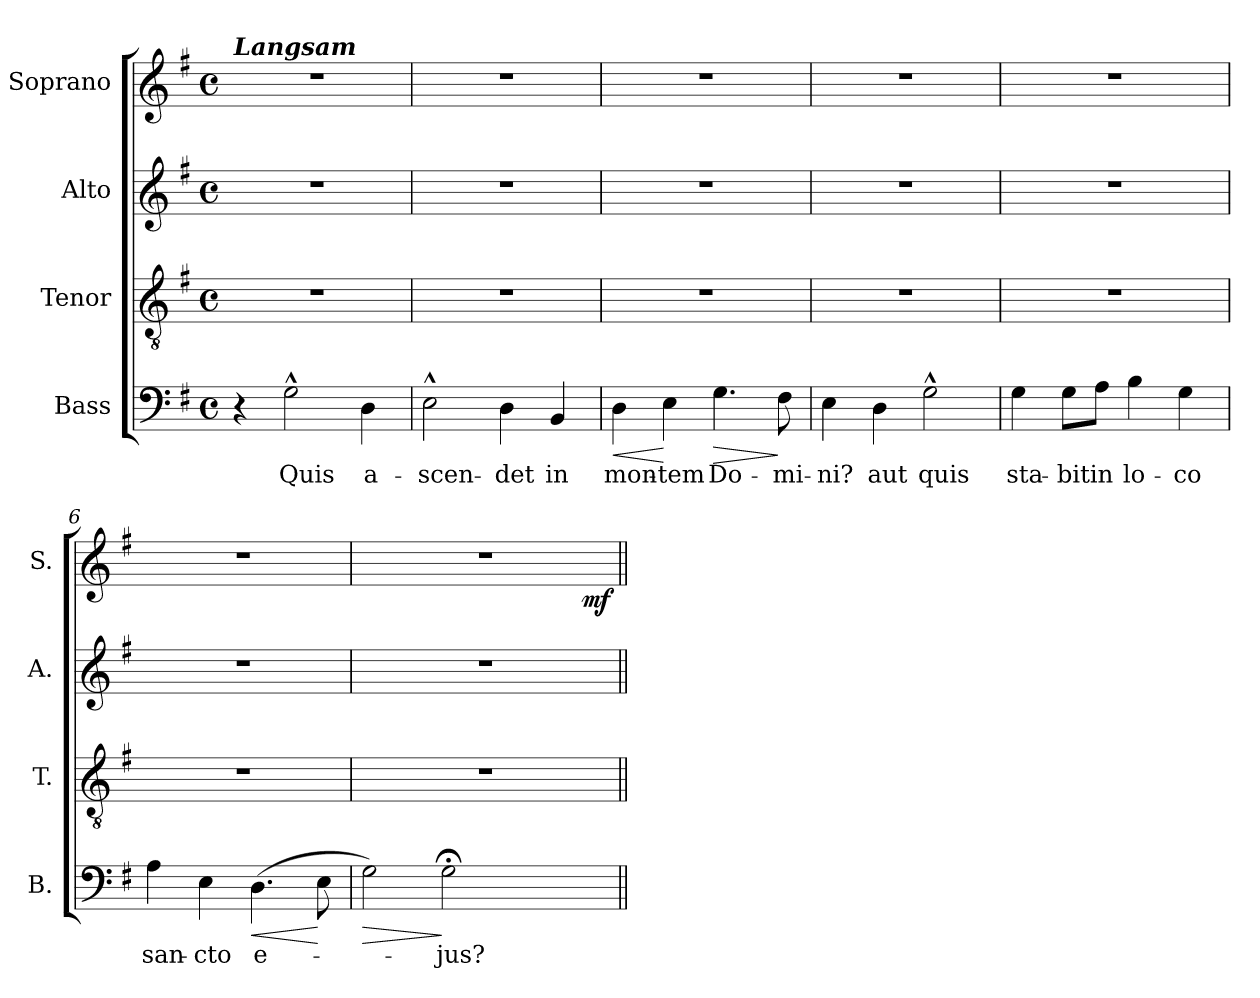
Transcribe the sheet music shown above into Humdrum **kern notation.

**kern	**text	**dynam	**kern	**dynam	**kern	**kern	**dynam
*part4	*part4	*part4	*part3	*part3	*part2	*part1	*part1
*staff4	*staff4	*staff4	*staff3	*staff3	*staff2	*staff1	*staff1
*I"Bass	*	*	*I"Tenor	*	*I"Alto	*I"Soprano	*
*I'B.	*	*	*I'T.	*	*I'A.	*I'S.	*
!!LO:PB:g=z
*clefF4	*	*	*clefGv2	*	*clefG2	*clefG2	*
*	*	*	*ITrd7c12	*	*	*	*
*k[f#]	*	*	*k[f#]	*	*k[f#]	*k[f#]	*
*G:	*	*	*G:	*	*G:	*G:	*
*M4/4	*	*	*M4/4	*	*M4/4	*M4/4	*
*met(c)	*	*	*met(c)	*	*met(c)	*met(c)	*
*MM60	*	*	*MM60	*	*MM60	*MM60	*
=1	=1	=1	=1	=1	=1	=1	=1
!	!	!	!	!	!	!LO:TX:a:Bi:t=Langsam	!
4r	.	.	1r	.	1r	1r	.
!	!LO:LY:b:color=#000000	!	!	!	!	!	!
2G^^i\	Quis	.	.	.	.	.	.
!	!LO:LY:b:color=#000000	!	!	!	!	!	!
4Di\	a-	.	.	.	.	.	.
=2	=2	=2	=2	=2	=2	=2	=2
!	!LO:LY:b:color=#000000	!	!	!	!	!	!
2E^^i\	-scen-	.	1r	.	1r	1r	.
!	!LO:LY:b:color=#000000	!	!	!	!	!	!
4Di\	-det	.	.	.	.	.	.
!	!LO:LY:b:color=#000000	!	!	!	!	!	!
4BBi/	in	.	.	.	.	.	.
=3	=3	=3	=3	=3	=3	=3	=3
!	!LO:LY:b:color=#000000	!LO:HP:b	!	!	!	!	!
4Di\	mon-	<	1r	.	1r	1r	.
!	!LO:LY:b:color=#000000	!	!	!	!	!	!
4Ei\	-tem	[	.	.	.	.	.
!	!LO:LY:b:color=#000000	!LO:HP:b	!	!	!	!	!
4.Gi\	Do-	>	.	.	.	.	.
!	!LO:LY:b:color=#000000	!	!	!	!	!	!
8F#i\	-mi-	]	.	.	.	.	.
=4	=4	=4	=4	=4	=4	=4	=4
!	!LO:LY:b:color=#000000	!	!	!	!	!	!
4Ei\	-ni?	.	1r	.	1r	1r	.
!	!LO:LY:b:color=#000000	!	!	!	!	!	!
4Di\	aut	.	.	.	.	.	.
!	!LO:LY:b:color=#000000	!	!	!	!	!	!
2G^^i\	quis	.	.	.	.	.	.
=5	=5	=5	=5	=5	=5	=5	=5
!	!LO:LY:b:color=#000000	!	!	!	!	!	!
4Gi\	sta-	.	1r	.	1r	1r	.
!	!LO:LY:b:color=#000000	!	!	!	!	!	!
8Gi\L	-bit	.	.	.	.	.	.
!	!LO:LY:b:color=#000000	!	!	!	!	!	!
8Ai\J	in	.	.	.	.	.	.
!	!LO:LY:b:color=#000000	!	!	!	!	!	!
4Bi\	lo-	.	.	.	.	.	.
!	!LO:LY:b:color=#000000	!	!	!	!	!	!
4Gi\	-co	.	.	.	.	.	.
=6	=6	=6	=6	=6	=6	=6	=6
!	!LO:LY:b:color=#000000	!	!	!	!	!	!
4Ai\	san-	.	1r	.	1r	1r	.
!	!LO:LY:b:color=#000000	!	!	!	!	!	!
4Ei\	-cto	.	.	.	.	.	.
!	!LO:LY:b:color=#000000	!LO:HP:b	!	!	!	!	!
(4.Di\	e-	<	.	.	.	.	.
8Ei\	.	[	.	.	.	.	.
!!LO:LB:g=z
=7	=7	=7	=7	=7	=7	=7	=7
!	!	!LO:HP:b	!	!	!	!	!
*	*	*	*^	*	*	*^	*
2Gi\)	.	>	1r	2ryy	.	1r	1r	2ryy	.
!	!LO:LY:b:color=#000000	!	!	!	!	!	!	!	!
2G;i\	-jus?	]	.	4ryy	.	.	.	4ryy	.
.	.	.	.	8ryy	.	.	.	8ryy	.
.	.	.	.	16ryy	.	.	.	16ryy	.
.	.	.	.	32ryy	.	.	.	32ryy	.
.	.	.	.	64ryy	.	.	.	64ryy	.
.	.	.	.	128...ryy	.	.	.	128...ryy	.
.	.	.	.	1024ryy	mf mf	.	.	1024ryy	mf
*	*	*	*v	*v	*	*	*v	*v	*
=||	=||	=||	=||	=||	=||	=||	=||
*-	*-	*-	*-	*-	*-	*-	*-
